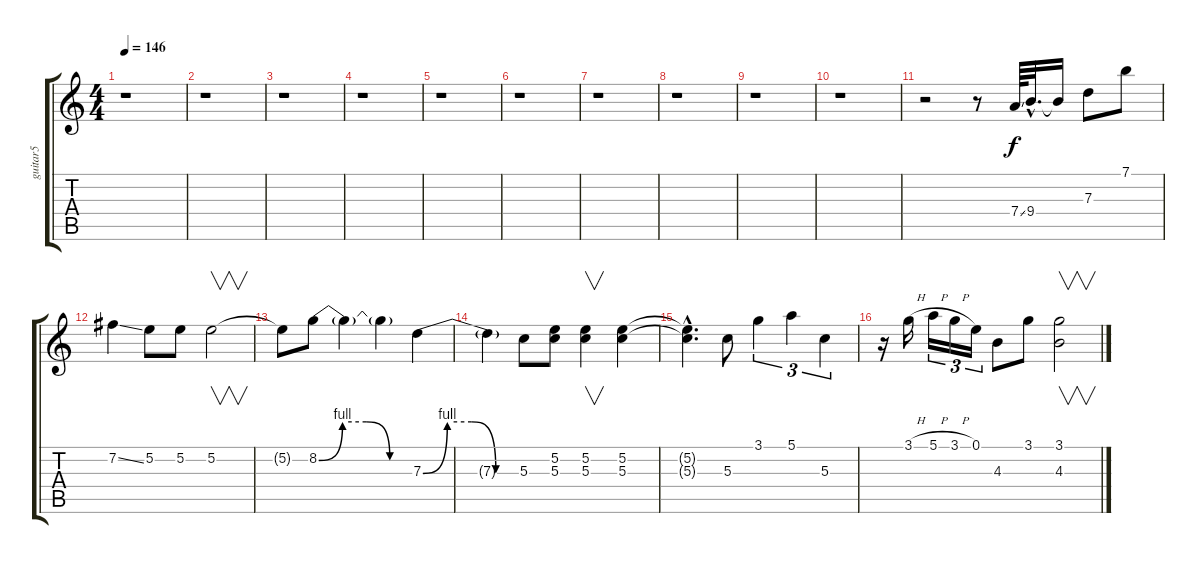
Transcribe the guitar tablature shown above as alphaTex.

\track ("guitar5" "guitar5") {instrument distortionguitar}
\staff {score tabs}
\tuning (E4 B3 G3 D3 A2 E2) {hide}
\ts (4 4)
\tempo 146
\clef g2
\ks c
r.1{dy f} |
r.1 |
r.1 |
r.1 |
r.1 |
r.1 |
r.1 |
r.1 |
r.1 |
r.1 |
r.2 r.8 7.4{ss}.64 9.4{hac}.32{d} 9.4{t}.16 7.3.8 7.1.8 |
7.2{ss}.4 5.2.8 5.2.8 5.2.2{v} |
5.2{t}.8 8.2{be (custom 0 0 15 4 30 4 45 0 60 0)}.8 8.2{t}.4 8.2{t}.4 7.3{be (custom 0 0 15 4 30 4 45 0 60 0)}.4 |
7.3{t}.4 5.3.8 (5.2 5.3).8 (5.2 5.3).4{v} (5.2 5.3).4 |
(5.2{hac t} 5.3{hac t}).4{d} 5.3.8 3.1.4{tu (3 2)} 5.1.4{tu (3 2)} 5.3.4{tu (3 2)} |
r.16 3.1{h}.16 5.1{h}.16{tu (3 2)} 3.1{h}.16{tu (3 2)} 0.1.16{tu (3 2)} 4.3.8 3.1.8 (3.1 4.3).2{v}
